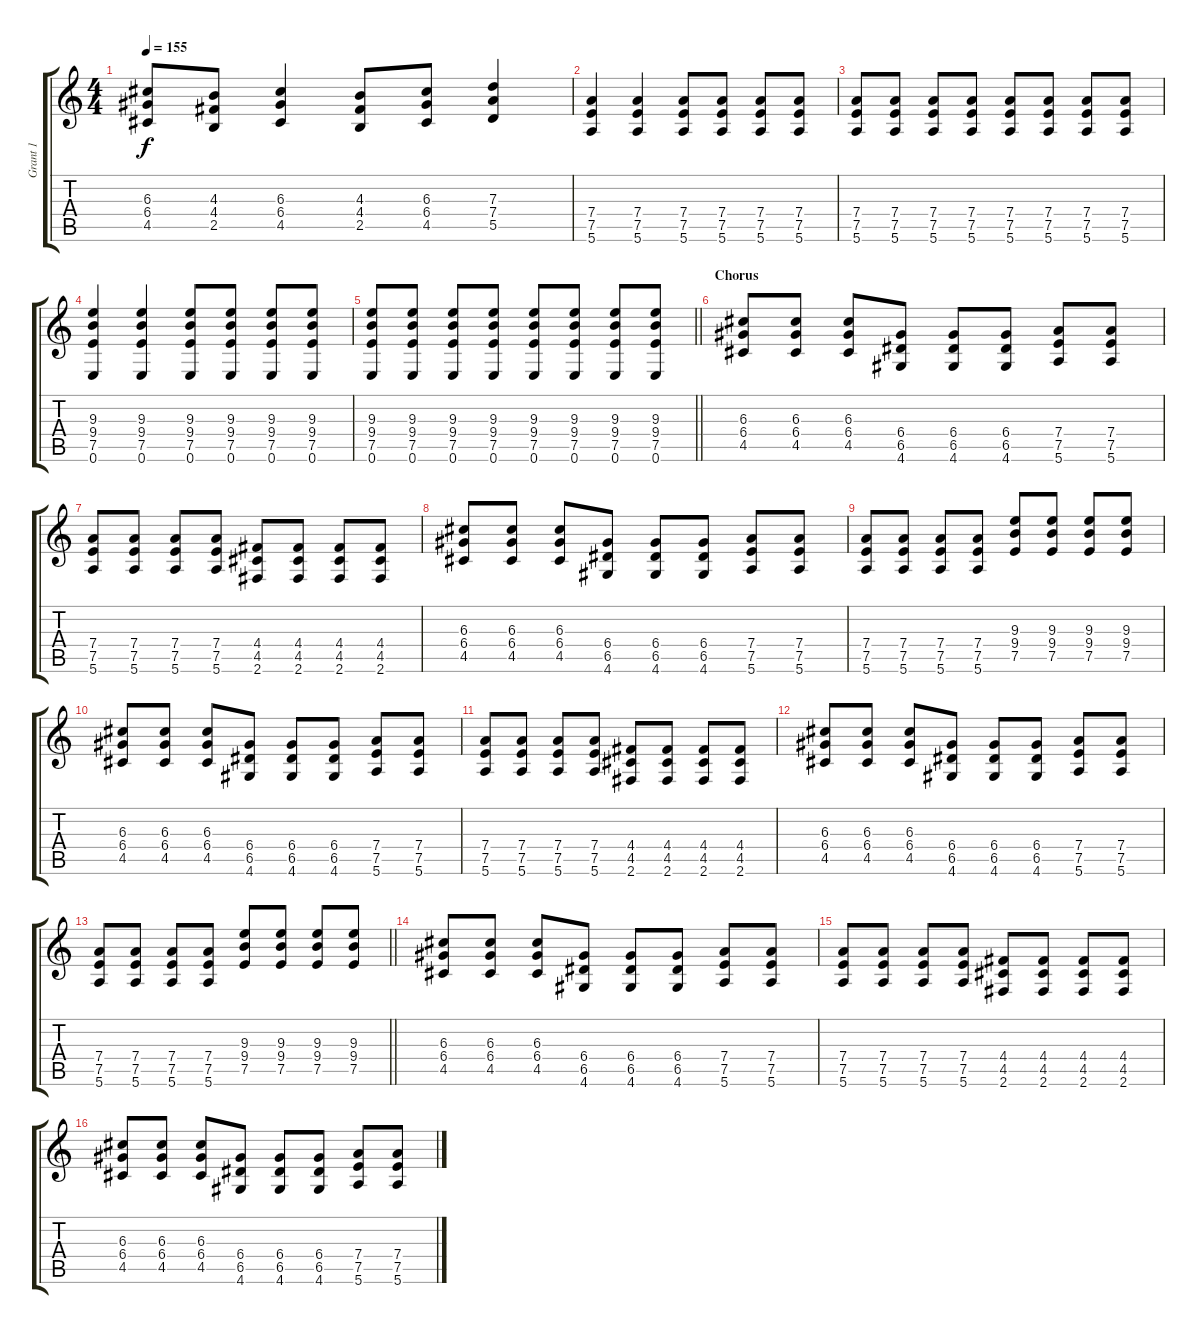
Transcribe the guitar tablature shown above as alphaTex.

\track ("Grant 1" "Grant 1") {instrument distortionguitar}
\staff {score tabs}
\tuning (E4 B3 G3 D3 A2 E2) {hide}
\ts (4 4)
\tempo 155
\clef g2
\ks c
(6.3{t} 6.4{t} 4.5{t}).8{dy f} (4.3 4.4 2.5).8 (6.3 6.4 4.5).4 (4.3 4.4 2.5).8 (6.3 6.4 4.5).8 (7.3 7.4 5.5).4 |
(7.4 7.5 5.6).4 (7.4 7.5 5.6).4 (7.4 7.5 5.6).8 (7.4 7.5 5.6).8 (7.4 7.5 5.6).8 (7.4 7.5 5.6).8 |
(7.4 7.5 5.6).8 (7.4 7.5 5.6).8 (7.4 7.5 5.6).8 (7.4 7.5 5.6).8 (7.4 7.5 5.6).8 (7.4 7.5 5.6).8 (7.4 7.5 5.6).8 (7.4 7.5 5.6).8 |
(9.3 9.4 7.5 0.6).4 (9.3 9.4 7.5 0.6).4 (9.3 9.4 7.5 0.6).8 (9.3 9.4 7.5 0.6).8 (9.3 9.4 7.5 0.6).8 (9.3 9.4 7.5 0.6).8 |
\barLineRight lightlight
(9.3 9.4 7.5 0.6).8 (9.3 9.4 7.5 0.6).8 (9.3 9.4 7.5 0.6).8 (9.3 9.4 7.5 0.6).8 (9.3 9.4 7.5 0.6).8 (9.3 9.4 7.5 0.6).8 (9.3 9.4 7.5 0.6).8 (9.3 9.4 7.5 0.6).8 |
\section ("" "Chorus")
(6.3 6.4 4.5).8 (6.3 6.4 4.5).8 (6.3 6.4 4.5).8 (6.4 6.5 4.6).8 (6.4 6.5 4.6).8 (6.4 6.5 4.6).8 (7.4 7.5 5.6).8 (7.4 7.5 5.6).8 |
(7.4 7.5 5.6).8 (7.4 7.5 5.6).8 (7.4 7.5 5.6).8 (7.4 7.5 5.6).8 (4.4 4.5 2.6).8 (4.4 4.5 2.6).8 (4.4 4.5 2.6).8 (4.4 4.5 2.6).8 |
(6.3 6.4 4.5).8 (6.3 6.4 4.5).8 (6.3 6.4 4.5).8 (6.4 6.5 4.6).8 (6.4 6.5 4.6).8 (6.4 6.5 4.6).8 (7.4 7.5 5.6).8 (7.4 7.5 5.6).8 |
(7.4 7.5 5.6).8 (7.4 7.5 5.6).8 (7.4 7.5 5.6).8 (7.4 7.5 5.6).8 (9.3 9.4 7.5).8 (9.3 9.4 7.5).8 (9.3 9.4 7.5).8 (9.3 9.4 7.5).8 |
(6.3 6.4 4.5).8 (6.3 6.4 4.5).8 (6.3 6.4 4.5).8 (6.4 6.5 4.6).8 (6.4 6.5 4.6).8 (6.4 6.5 4.6).8 (7.4 7.5 5.6).8 (7.4 7.5 5.6).8 |
(7.4 7.5 5.6).8 (7.4 7.5 5.6).8 (7.4 7.5 5.6).8 (7.4 7.5 5.6).8 (4.4 4.5 2.6).8 (4.4 4.5 2.6).8 (4.4 4.5 2.6).8 (4.4 4.5 2.6).8 |
(6.3 6.4 4.5).8 (6.3 6.4 4.5).8 (6.3 6.4 4.5).8 (6.4 6.5 4.6).8 (6.4 6.5 4.6).8 (6.4 6.5 4.6).8 (7.4 7.5 5.6).8 (7.4 7.5 5.6).8 |
\barLineRight lightlight
(7.4 7.5 5.6).8 (7.4 7.5 5.6).8 (7.4 7.5 5.6).8 (7.4 7.5 5.6).8 (9.3 9.4 7.5).8 (9.3 9.4 7.5).8 (9.3 9.4 7.5).8 (9.3 9.4 7.5).8 |
(6.3 6.4 4.5).8 (6.3 6.4 4.5).8 (6.3 6.4 4.5).8 (6.4 6.5 4.6).8 (6.4 6.5 4.6).8 (6.4 6.5 4.6).8 (7.4 7.5 5.6).8 (7.4 7.5 5.6).8 |
(7.4 7.5 5.6).8 (7.4 7.5 5.6).8 (7.4 7.5 5.6).8 (7.4 7.5 5.6).8 (4.4 4.5 2.6).8 (4.4 4.5 2.6).8 (4.4 4.5 2.6).8 (4.4 4.5 2.6).8 |
(6.3 6.4 4.5).8 (6.3 6.4 4.5).8 (6.3 6.4 4.5).8 (6.4 6.5 4.6).8 (6.4 6.5 4.6).8 (6.4 6.5 4.6).8 (7.4 7.5 5.6).8 (7.4 7.5 5.6).8
